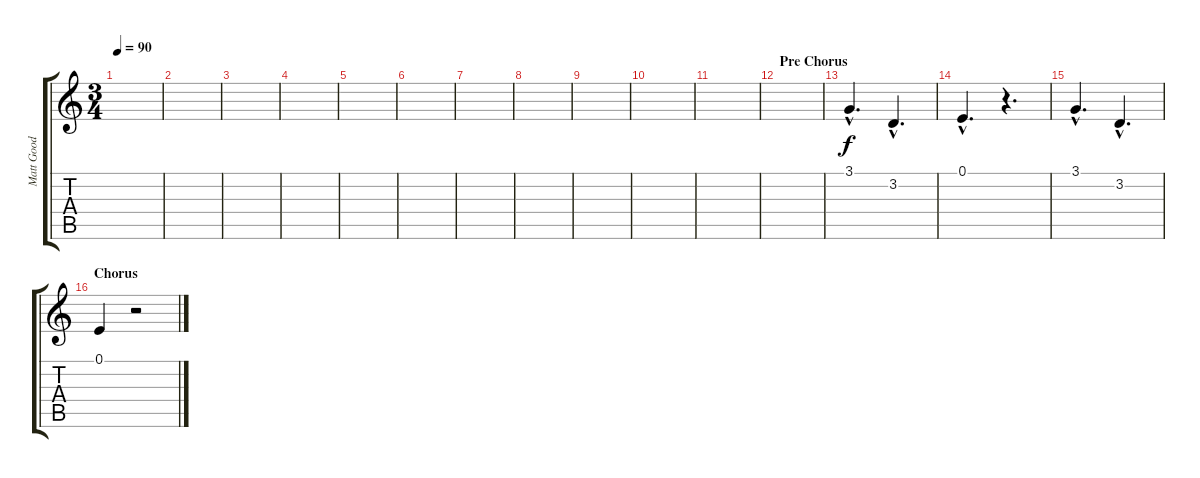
\track ("Matt Good (Vocals)" "Matt Good ") {instrument tenorsax}
\staff {score tabs}
\tuning (E4 B3 G3 D3 A2 E2) {hide}
\ts (3 4)
\tempo 90
\clef g2
\ks c
|
|
|
|
|
|
|
|
|
|
|
\section ("" "Pre Chorus")
|
3.1{hac}.4{d} 3.2{hac}.4{d} |
0.1{hac}.4{d} r.4{d} |
3.1{hac}.4{d} 3.2{hac}.4{d} |
\section ("" "Chorus")
0.1.4 r.2
